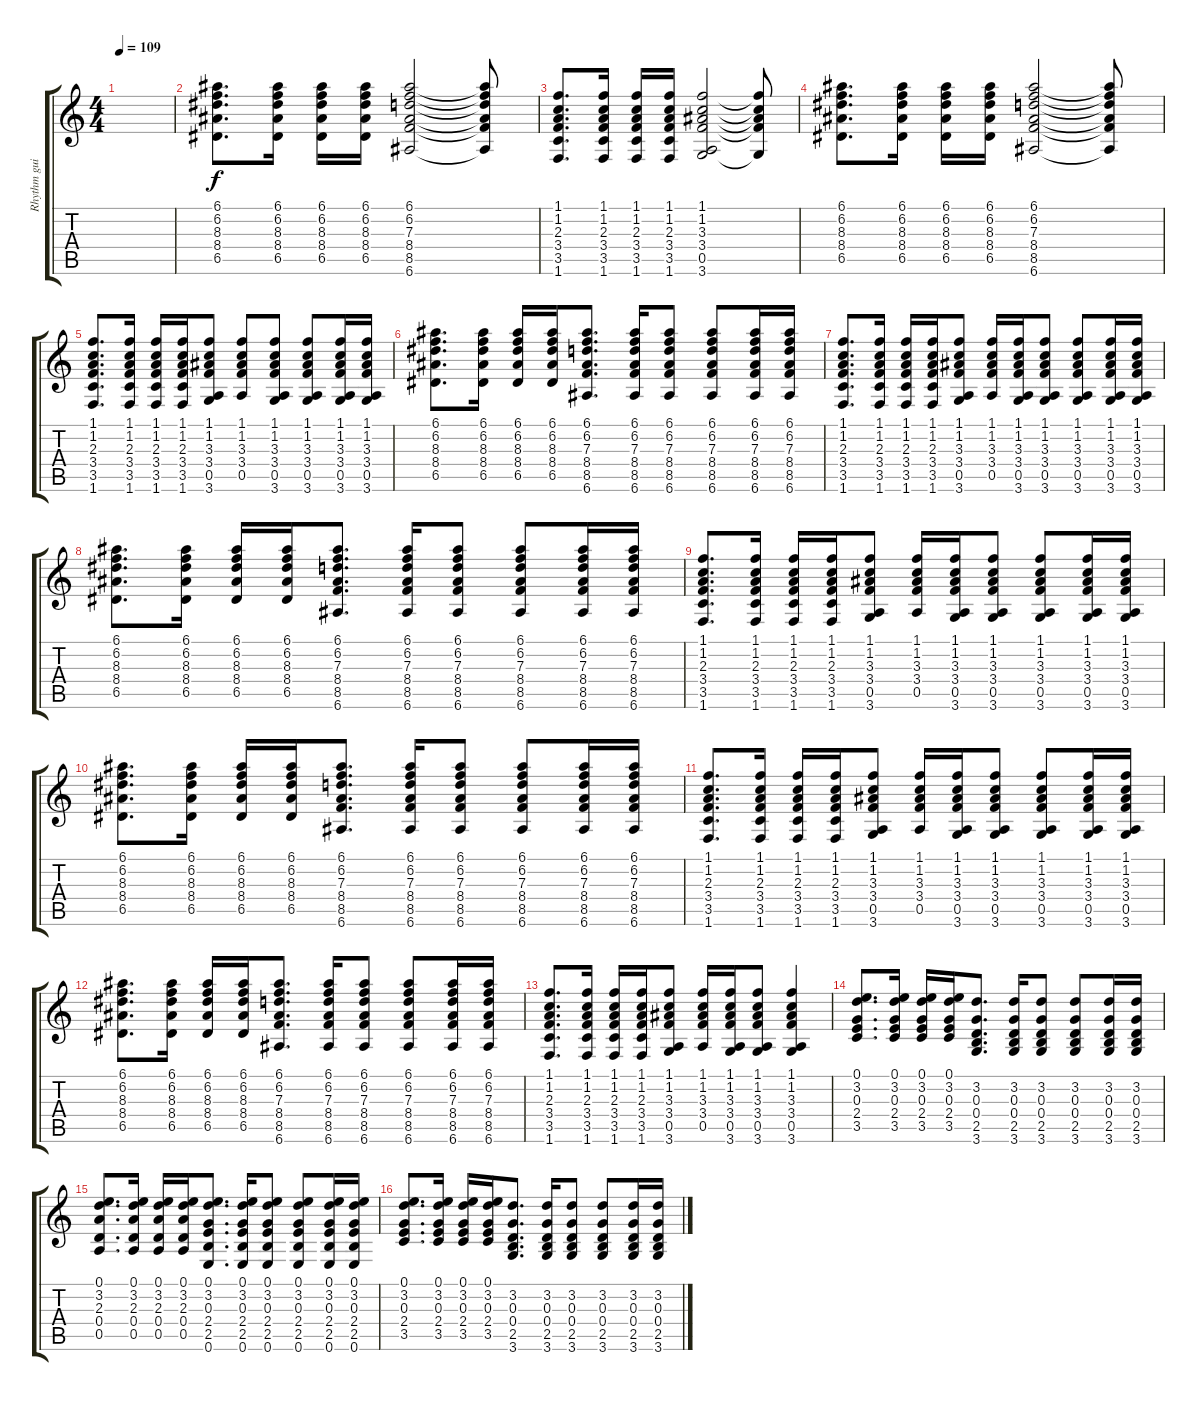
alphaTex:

\track ("Rhythm guitar (Acoustic)" "Rhythm gui") {instrument acousticguitarnylon}
\staff {score tabs}
\tuning (E4 B3 G3 D3 A2 E2) {hide}
\ts (4 4)
\tempo 109
\clef g2
\ks c
|
(6.1 6.2 8.3 8.4 6.5).8{d} (6.1 6.2 8.3 8.4 6.5).16 (6.1 6.2 8.3 8.4 6.5).16 (6.1 6.2 8.3 8.4 6.5).16 (6.1 6.2 7.3 8.4 8.5 6.6).2 (6.1{t} 6.2{t} 7.3{t} 8.4{t} 8.5{t} 6.6{t}).8 |
(1.1 1.2 2.3 3.4 3.5 1.6).8{d} (1.1 1.2 2.3 3.4 3.5 1.6).16 (1.1 1.2 2.3 3.4 3.5 1.6).16 (1.1 1.2 2.3 3.4 3.5 1.6).16 (1.1 1.2 3.3 3.4 0.5 3.6).2 (1.1{t} 1.2{t} 3.3{t} 3.4{t} 3.6{t}).8 |
(6.1 6.2 8.3 8.4 6.5).8{d} (6.1 6.2 8.3 8.4 6.5).16 (6.1 6.2 8.3 8.4 6.5).16 (6.1 6.2 8.3 8.4 6.5).16 (6.1 6.2 7.3 8.4 8.5 6.6).2 (6.1{t} 6.2{t} 7.3{t} 8.4{t} 8.5{t} 6.6{t}).8 |
(1.1 1.2 2.3 3.4 3.5 1.6).8{d} (1.1 1.2 2.3 3.4 3.5 1.6).16 (1.1 1.2 2.3 3.4 3.5 1.6).16 (1.1 1.2 2.3 3.4 3.5 1.6).16 (1.1 1.2 3.3 3.4 0.5 3.6).8 (1.1 1.2 3.3 3.4 0.5).8 (1.1 1.2 3.3 3.4 0.5 3.6).8 (1.1 1.2 3.3 3.4 0.5 3.6).8 (1.1 1.2 3.3 3.4 0.5 3.6).16 (1.1 1.2 3.3 3.4 0.5 3.6).16 |
(6.1 6.2 8.3 8.4 6.5).8{d} (6.1 6.2 8.3 8.4 6.5).16 (6.1 6.2 8.3 8.4 6.5).16 (6.1 6.2 8.3 8.4 6.5).16 (6.1 6.2 7.3 8.4 8.5 6.6).8{d} (6.1 6.2 7.3 8.4 8.5 6.6).16 (6.1 6.2 7.3 8.4 8.5 6.6).8 (6.1 6.2 7.3 8.4 8.5 6.6).8 (6.1 6.2 7.3 8.4 8.5 6.6).16 (6.1 6.2 7.3 8.4 8.5 6.6).16 |
(1.1 1.2 2.3 3.4 3.5 1.6).8{d} (1.1 1.2 2.3 3.4 3.5 1.6).16 (1.1 1.2 2.3 3.4 3.5 1.6).16 (1.1 1.2 2.3 3.4 3.5 1.6).16 (1.1 1.2 3.3 3.4 0.5 3.6).8 (1.1 1.2 3.3 3.4 0.5).16 (1.1 1.2 3.3 3.4 0.5 3.6).16 (1.1 1.2 3.3 3.4 0.5 3.6).8 (1.1 1.2 3.3 3.4 0.5 3.6).8 (1.1 1.2 3.3 3.4 0.5 3.6).16 (1.1 1.2 3.3 3.4 0.5 3.6).16 |
(6.1 6.2 8.3 8.4 6.5).8{d} (6.1 6.2 8.3 8.4 6.5).16 (6.1 6.2 8.3 8.4 6.5).16 (6.1 6.2 8.3 8.4 6.5).16 (6.1 6.2 7.3 8.4 8.5 6.6).8{d} (6.1 6.2 7.3 8.4 8.5 6.6).16 (6.1 6.2 7.3 8.4 8.5 6.6).8 (6.1 6.2 7.3 8.4 8.5 6.6).8 (6.1 6.2 7.3 8.4 8.5 6.6).16 (6.1 6.2 7.3 8.4 8.5 6.6).16 |
(1.1 1.2 2.3 3.4 3.5 1.6).8{d} (1.1 1.2 2.3 3.4 3.5 1.6).16 (1.1 1.2 2.3 3.4 3.5 1.6).16 (1.1 1.2 2.3 3.4 3.5 1.6).16 (1.1 1.2 3.3 3.4 0.5 3.6).8 (1.1 1.2 3.3 3.4 0.5).16 (1.1 1.2 3.3 3.4 0.5 3.6).16 (1.1 1.2 3.3 3.4 0.5 3.6).8 (1.1 1.2 3.3 3.4 0.5 3.6).8 (1.1 1.2 3.3 3.4 0.5 3.6).16 (1.1 1.2 3.3 3.4 0.5 3.6).16 |
(6.1 6.2 8.3 8.4 6.5).8{d} (6.1 6.2 8.3 8.4 6.5).16 (6.1 6.2 8.3 8.4 6.5).16 (6.1 6.2 8.3 8.4 6.5).16 (6.1 6.2 7.3 8.4 8.5 6.6).8{d} (6.1 6.2 7.3 8.4 8.5 6.6).16 (6.1 6.2 7.3 8.4 8.5 6.6).8 (6.1 6.2 7.3 8.4 8.5 6.6).8 (6.1 6.2 7.3 8.4 8.5 6.6).16 (6.1 6.2 7.3 8.4 8.5 6.6).16 |
(1.1 1.2 2.3 3.4 3.5 1.6).8{d} (1.1 1.2 2.3 3.4 3.5 1.6).16 (1.1 1.2 2.3 3.4 3.5 1.6).16 (1.1 1.2 2.3 3.4 3.5 1.6).16 (1.1 1.2 3.3 3.4 0.5 3.6).8 (1.1 1.2 3.3 3.4 0.5).16 (1.1 1.2 3.3 3.4 0.5 3.6).16 (1.1 1.2 3.3 3.4 0.5 3.6).8 (1.1 1.2 3.3 3.4 0.5 3.6).8 (1.1 1.2 3.3 3.4 0.5 3.6).16 (1.1 1.2 3.3 3.4 0.5 3.6).16 |
(6.1 6.2 8.3 8.4 6.5).8{d} (6.1 6.2 8.3 8.4 6.5).16 (6.1 6.2 8.3 8.4 6.5).16 (6.1 6.2 8.3 8.4 6.5).16 (6.1 6.2 7.3 8.4 8.5 6.6).8{d} (6.1 6.2 7.3 8.4 8.5 6.6).16 (6.1 6.2 7.3 8.4 8.5 6.6).8 (6.1 6.2 7.3 8.4 8.5 6.6).8 (6.1 6.2 7.3 8.4 8.5 6.6).16 (6.1 6.2 7.3 8.4 8.5 6.6).16 |
(1.1 1.2 2.3 3.4 3.5 1.6).8{d} (1.1 1.2 2.3 3.4 3.5 1.6).16 (1.1 1.2 2.3 3.4 3.5 1.6).16 (1.1 1.2 2.3 3.4 3.5 1.6).16 (1.1 1.2 3.3 3.4 0.5 3.6).8 (1.1 1.2 3.3 3.4 0.5).16 (1.1 1.2 3.3 3.4 0.5 3.6).16 (1.1 1.2 3.3 3.4 0.5 3.6).8 (1.1 1.2 3.3 3.4 0.5 3.6).4 |
(0.1 3.2 0.3 2.4 3.5).8{d} (0.1 3.2 0.3 2.4 3.5).16 (0.1 3.2 0.3 2.4 3.5).16 (0.1 3.2 0.3 2.4 3.5).16 (3.2 0.3 0.4 2.5 3.6).8{d} (3.2 0.3 0.4 2.5 3.6).16 (3.2 0.3 0.4 2.5 3.6).8 (3.2 0.3 0.4 2.5 3.6).8 (3.2 0.3 0.4 2.5 3.6).16 (3.2 0.3 0.4 2.5 3.6).16 |
(0.1 3.2 2.3 0.4 0.5).8{d} (0.1 3.2 2.3 0.4 0.5).16 (0.1 3.2 2.3 0.4 0.5).16 (0.1 3.2 2.3 0.4 0.5).16 (0.1 3.2 0.3 2.4 2.5 0.6).8{d} (0.1 3.2 0.3 2.4 2.5 0.6).16 (0.1 3.2 0.3 2.4 2.5 0.6).8 (0.1 3.2 0.3 2.4 2.5 0.6).8 (0.1 3.2 0.3 2.4 2.5 0.6).16 (0.1 3.2 0.3 2.4 2.5 0.6).16 |
(0.1 3.2 0.3 2.4 3.5).8{d} (0.1 3.2 0.3 2.4 3.5).16 (0.1 3.2 0.3 2.4 3.5).16 (0.1 3.2 0.3 2.4 3.5).16 (3.2 0.3 0.4 2.5 3.6).8{d} (3.2 0.3 0.4 2.5 3.6).16 (3.2 0.3 0.4 2.5 3.6).8 (3.2 0.3 0.4 2.5 3.6).8 (3.2 0.3 0.4 2.5 3.6).16 (3.2 0.3 0.4 2.5 3.6).16
